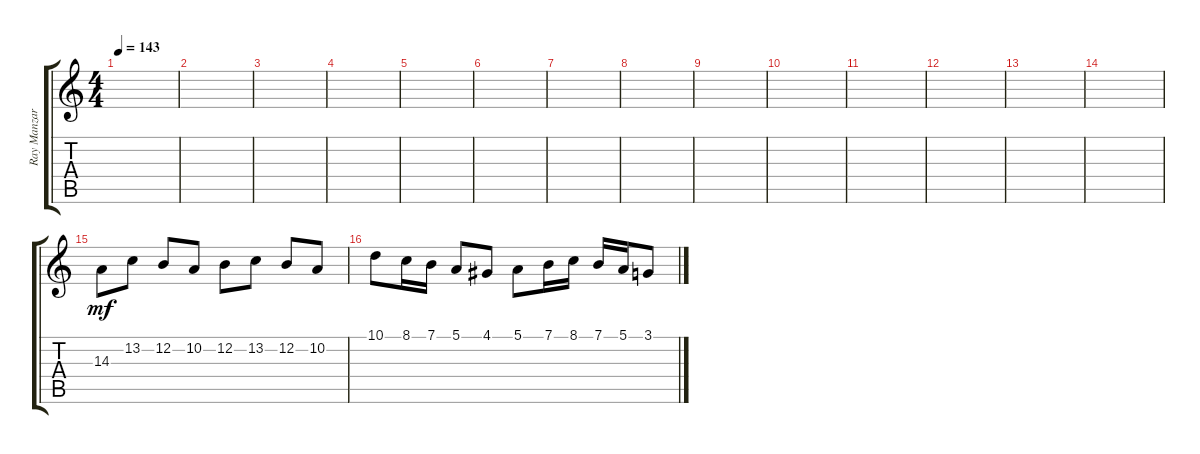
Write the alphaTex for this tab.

\track ("Ray Manzarek" "Ray Manzar") {instrument churchorgan}
\staff {score tabs}
\tuning (E4 B3 G3 D3 A2 E2) {hide}
\ts (4 4)
\tempo 143
\clef g2
\ks c
|
|
|
|
|
|
|
|
|
|
|
|
|
|
14.3.8{dy mf} 13.2.8 12.2.8 10.2.8 12.2.8 13.2.8 12.2.8 10.2.8 |
10.1.8 8.1.16 7.1.16 5.1.8 4.1.8 5.1.8 7.1.16 8.1.16 7.1.16 5.1.16 3.1.8
